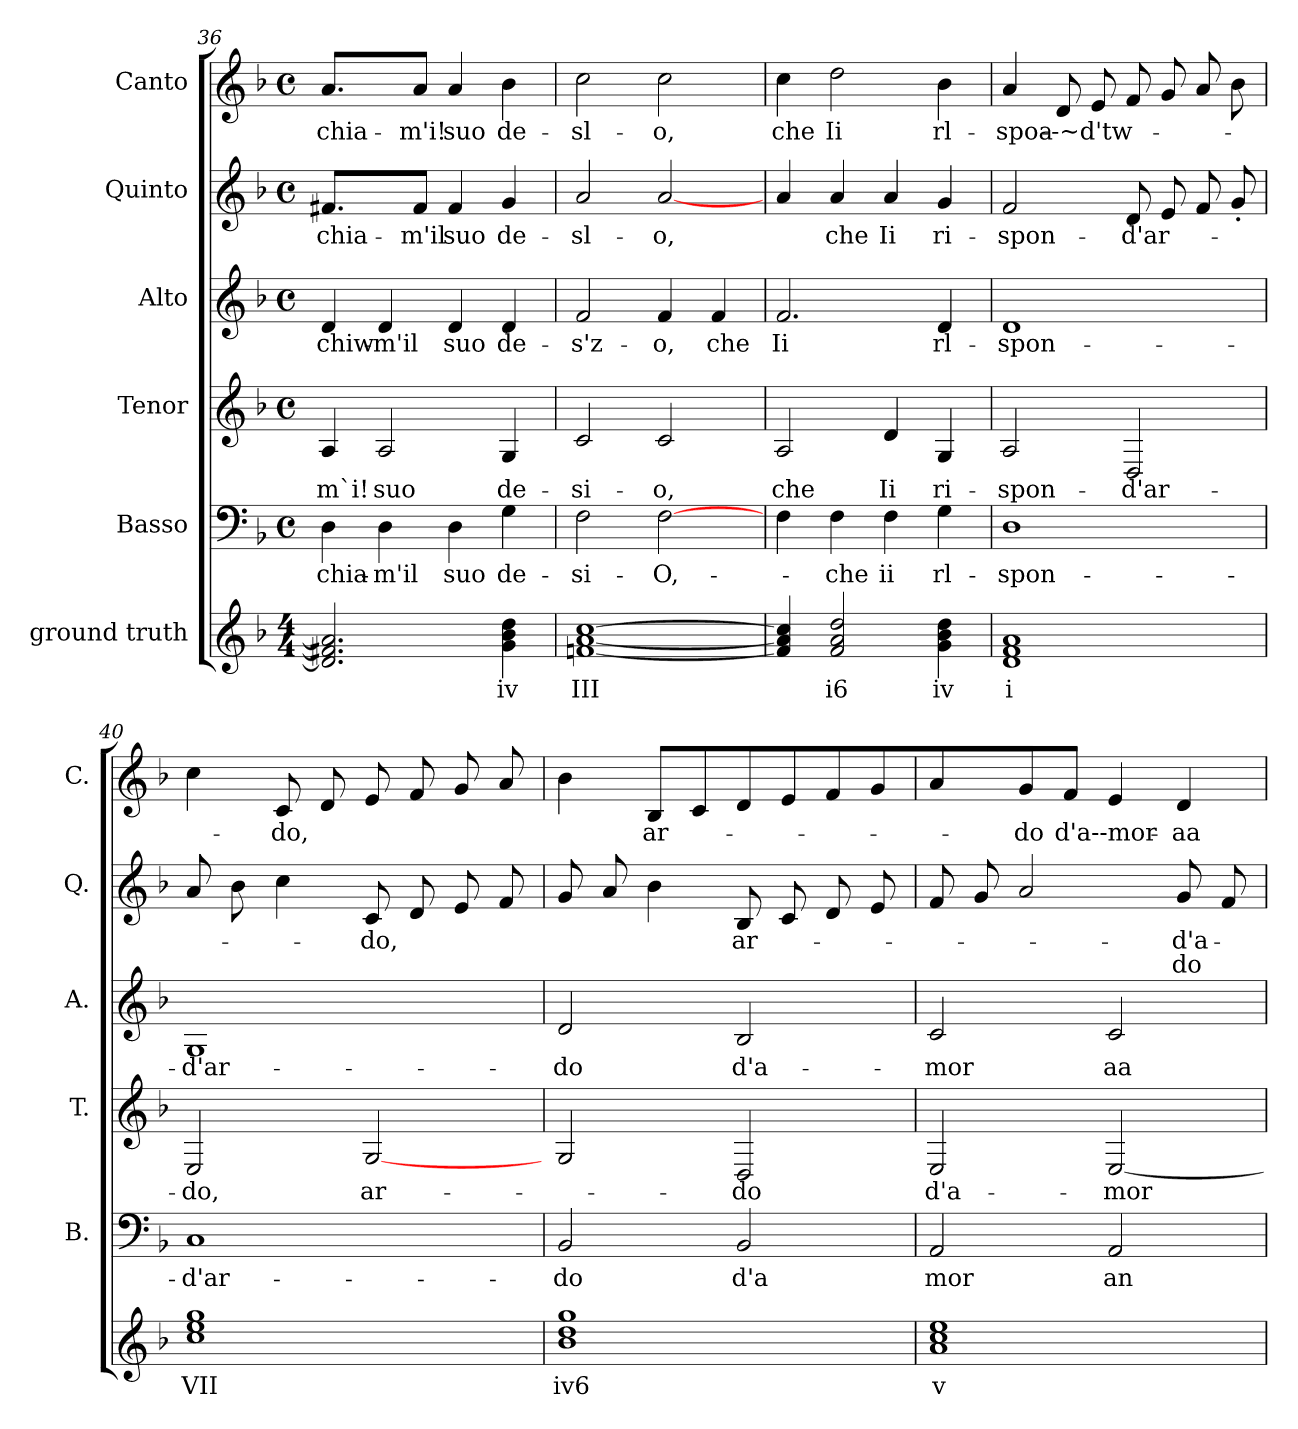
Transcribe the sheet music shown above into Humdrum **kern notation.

**kern	**text	**kern	**text	**kern	**text	**kern	**text	**kern	**text	**text	**kern	**text
*part6	*part6	*part5	*part5	*part4	*part4	*part3	*part3	*part2	*part2	*part2	*part1	*part1
*staff6	*staff6	*staff5	*staff5	*staff4	*staff4	*staff3	*staff3	*staff2	*staff2	*staff2	*staff1	*staff1
*I"ground truth	*	*I"Basso	*	*I"Tenor	*	*I"Alto	*	*I"Quinto	*	*	*I"Canto	*
*	*	*I'B.	*	*I'T.	*	*I'A.	*	*I'Q.	*	*	*I'C.	*
!!LO:LB:g=z
*	*	*clefF4	*	*clefG2	*	*clefG2	*	*clefG2	*	*	*clefG2	*
*k[b-]	*	*k[b-]	*	*k[b-]	*	*k[b-]	*	*k[b-]	*	*	*k[b-]	*
*	*	*F:	*	*F:	*	*F:	*	*F:	*	*	*F:	*
*M4/4	*	*M4/4	*	*M4/4	*	*M4/4	*	*M4/4	*	*	*M4/4	*
*	*	*met(c)	*	*met(c)	*	*met(c)	*	*met(c)	*	*	*met(c)	*
=36	=36	=36	=36	=36	=36	=36	=36	=36	=36	=36	=36	=36
2.d] 2.f#X] 2.a]	.	4D	-chia-	4A	-m`i!	4d	-chiw-	4.f#	-chia-	.	4.a	-chia-
.	.	4D	-m'il	2A	-suo	4d	-m'il	.	.	.	.	.
.	.	.	.	.	.	.	.	8f#J	-m'il	.	8aJ	-m'i!
.	.	4D	-suo	.	.	4d	-suo	4f#	-suo	.	4a	-suo
4g 4b- 4dd	iv	4G	-de-	4G	-de-	4d	-de-	4g	-de-	.	4b-	-de-
=37	=37	=37	=37	=37	=37	=37	=37	=37	=37	=37	=37	=37
[1fn [1a [1cc	III	2F	-si-	2c	-si-	2f	-s'z-	2a	-sl-	.	2cc	-sl-
.	.	[2F	-O,-	2c	-o,	4f	-o,	[2a	-o,	.	2cc	-o,
.	.	.	.	.	.	4f	-che	.	.	.	.	.
=38	=38	=38	=38	=38	=38	=38	=38	=38	=38	=38	=38	=38
4f] 4a] 4cc]	.	4F	.	2A	-che	2.f	-Ii	4a	.	.	4cc	-che
2f 2a 2dd	i6	4F	-che	.	.	.	.	4a	-che	.	2dd	-Ii
.	.	4F	-ii	4d	-Ii	.	.	4a	-Ii	.	.	.
4g 4b- 4dd	iv	4G	-rl-	4G	-ri-	4d	-rl-	4g	-ri-	.	4b-	-rl-
=39	=39	=39	=39	=39	=39	=39	=39	=39	=39	=39	=39	=39
1d 1f 1a	i	1D	-spon-	2A	-spon-	1d	-spon-	2f	-spon-	.	4a	-spoa-
.	.	.	.	.	.	.	.	.	.	.	8dL	--~d'tw-
.	.	.	.	.	.	.	.	.	.	.	8e	.
.	.	.	.	2D	-d'ar-	.	.	8dL	-d'ar-	.	8fL	.
.	.	.	.	.	.	.	.	8e	.	.	8g	.
.	.	.	.	.	.	.	.	8fL	.	.	8a	.
.	.	.	.	.	.	.	.	8g'	.	.	8b-	.
=40	=40	=40	=40	=40	=40	=40	=40	=40	=40	=40	=40	=40
1cc 1ee 1gg	VII	1C	-d'ar-	2E	-do,	1G	-d'ar-	8aL	.	.	4cc	.
.	.	.	.	.	.	.	.	8b-	.	.	.	.
.	.	.	.	.	.	.	.	4cc	.	.	8cL	-do,
.	.	.	.	.	.	.	.	.	.	.	8d	.
.	.	.	.	[2G	-ar-	.	.	8cL	-do,	.	8eL	.
.	.	.	.	.	.	.	.	8d	.	.	8f	.
.	.	.	.	.	.	.	.	8e	.	.	8g	.
.	.	.	.	.	.	.	.	8f	.	.	8a	.
!!LO:LB:g=z
=41	=41	=41	=41	=41	=41	=41	=41	=41	=41	=41	=41	=41
1b- 1dd 1gg	iv6	2BB-	-do	2G	.	2d	-do	8gL	.	.	4b-	.
.	.	.	.	.	.	.	.	8a	.	.	.	.
.	.	.	.	.	.	.	.	4b-	.	.	8B-L	-ar-
.	.	.	.	.	.	.	.	.	.	.	8c	.
.	.	2BB-	-d'a	2D	-do	2B-	-d'a-	8B-L	-ar-	.	8dL	.
.	.	.	.	.	.	.	.	8c	.	.	8e	.
.	.	.	.	.	.	.	.	8d	.	.	8f	.
.	.	.	.	.	.	.	.	8e	.	.	8g	.
=42	=42	=42	=42	=42	=42	=42	=42	=42	=42	=42	=42	=42
1a 1cc 1ee	v	2AA	-mor	2E	-d'a-	2c	-mor	8fL	.	.	4a	.
.	.	.	.	.	.	.	.	8g	.	.	.	.
.	.	.	.	.	.	.	.	2a	.	.	8gJ	-do
.	.	.	.	.	.	.	.	.	.	.	8fJ	-d'a--mor-
.	.	2AA	-an-	[2E	-mor	2c	-aa-	.	.	.	4e	.
.	.	.	.	.	.	.	.	8g	-d'a-	-do	4d	-aa
.	.	.	.	.	.	.	.	8f	.	.	.	.
=	=	=	=	=	=	=	=	=	=	=	=	=
*-	*-	*-	*-	*-	*-	*-	*-	*-	*-	*-	*-	*-
